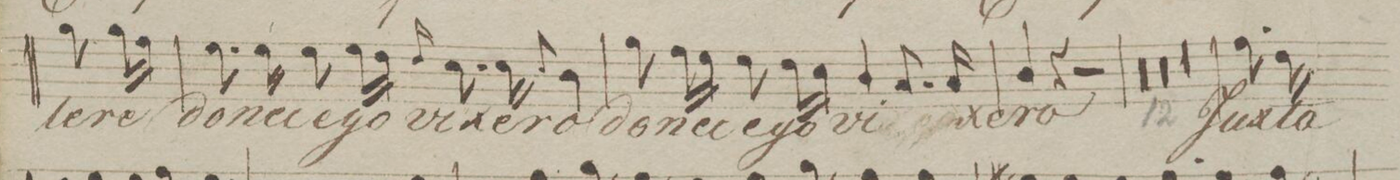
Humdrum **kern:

**kern	**text	**dynam
*I"Cant.	*	*
*clefC1	*	*
*k[b-e-a-]	*	*
*met(c)	*	*
*M4/4	*	*
8ee-\	-le-	.
16ee-\LL	-re	.
16dd\JJ	.	.
=14	=14	=14
8.cc\	do-	.
16cc\	-nec	.
8cc\	e-	.
16cc\LL	-go	.
16b-\JJ	.	.
8qqb-/	.	.
8.a-\	vi-	.
16a-\	-xe-	.
8qqa-/	.	.
4g\	-ro	.
=15	=15	=15
8ee-\	do-	.
16dd\LL	-nec	.
16cc\JJ	.	.
8cc\	e-	.
16b-\LL	-go	.
16a-\JJ	.	.
4g/	vi-	.
8.f/	.	.
16f/	-xe-	.
=16	=16	=16
4g/	-ro	.
4r	.	.
2r	.	.
=17	=17	=17
00r	.	.
=18	=18	=18
=19	=19	=19
=20	=20	=20
=21	=21	=21
00r	.	.
=22	=22	=22
=23	=23	=23
=24	=24	=24
=25	=25	=25
00r	.	.
=26	=26	=26
=27	=27	=27
=28	=28	=28
=29	=29	=29
8.dd\	Ju-	.
16b-\	-xta	.
*-	*-	*-
